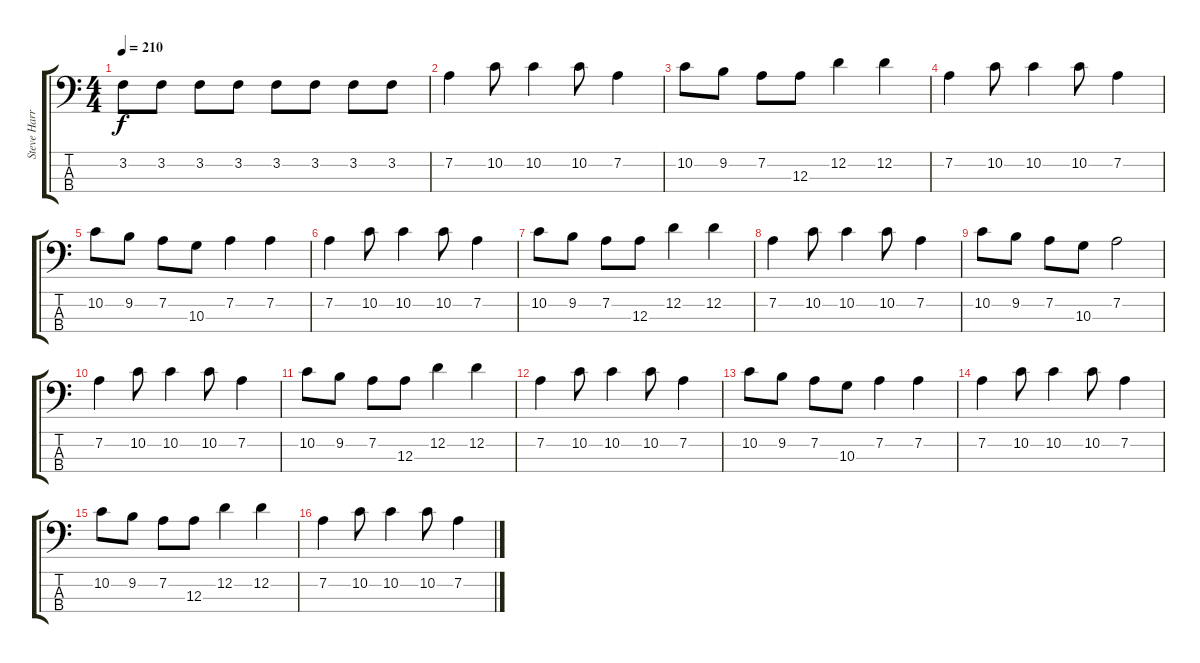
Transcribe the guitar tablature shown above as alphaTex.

\track ("Steve Harris" "Steve Harr") {instrument slapbass2}
\staff {score tabs}
\tuning (G2 D2 A1 E1) {hide}
\ts (4 4)
\tempo 210
\clef f4
\ks c
3.2.8{dy f} 3.2.8 3.2.8 3.2.8 3.2.8 3.2.8 3.2.8 3.2.8 |
7.2.4 10.2.8 10.2.4 10.2.8 7.2.4 |
10.2.8 9.2.8 7.2.8 12.3.8 12.2.4 12.2.4 |
7.2.4 10.2.8 10.2.4 10.2.8 7.2.4 |
10.2.8 9.2.8 7.2.8 10.3.8 7.2.4 7.2.4 |
7.2.4 10.2.8 10.2.4 10.2.8 7.2.4 |
10.2.8 9.2.8 7.2.8 12.3.8 12.2.4 12.2.4 |
7.2.4 10.2.8 10.2.4 10.2.8 7.2.4 |
10.2.8 9.2.8 7.2.8 10.3.8 7.2.2 |
7.2.4 10.2.8 10.2.4 10.2.8 7.2.4 |
10.2.8 9.2.8 7.2.8 12.3.8 12.2.4 12.2.4 |
7.2.4 10.2.8 10.2.4 10.2.8 7.2.4 |
10.2.8 9.2.8 7.2.8 10.3.8 7.2.4 7.2.4 |
7.2.4 10.2.8 10.2.4 10.2.8 7.2.4 |
10.2.8 9.2.8 7.2.8 12.3.8 12.2.4 12.2.4 |
7.2.4 10.2.8 10.2.4 10.2.8 7.2.4
